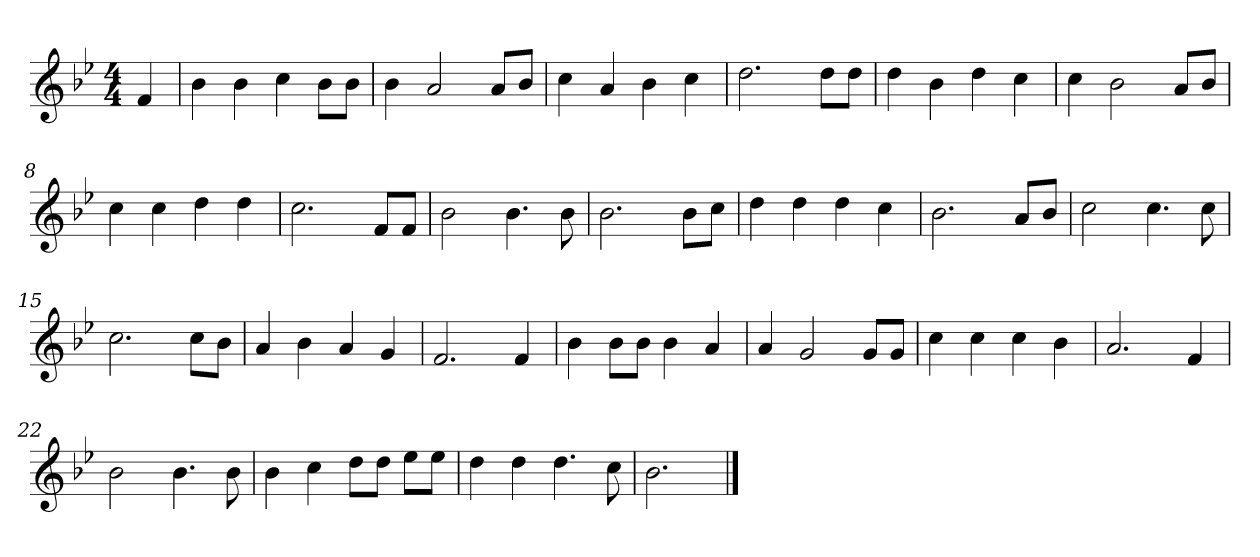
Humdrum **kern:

**kern
*part1
*staff1
*clefG2
*k[b-e-]
*B-:
*M4/4
=1
4f
=2
4b-
4b-
4cc
8b-\L
8b-\J
=3
4b-
2a
8a/L
8b-/J
=4
4cc
4a
4b-
4cc
=5
2.dd
8dd\L
8dd\J
=6
4dd
4b-
4dd
4cc
=7
4cc
2b-
8a/L
8b-/J
=8
4cc
4cc
4dd
4dd
=9
2.cc
8f/L
8f/J
=10
2b-
4.b-
8b-
=11
2.b-
8b-\L
8cc\J
=12
4dd
4dd
4dd
4cc
=13
2.b-
8a/L
8b-/J
=14
2cc
4.cc
8cc
=15
2.cc
8cc\L
8b-\J
=16
4a
4b-
4a
4g
=17
2.f
4f
=18
4b-
8b-\L
8b-\J
4b-
4a
=19
4a
2g
8g/L
8g/J
=20
4cc
4cc
4cc
4b-
=21
2.a
4f
=22
2b-
4.b-
8b-
=23
4b-
4cc
8dd\L
8dd\J
8ee-\L
8ee-\J
=24
4dd
4dd
4.dd
8cc
=25
2.b-
==
*-
